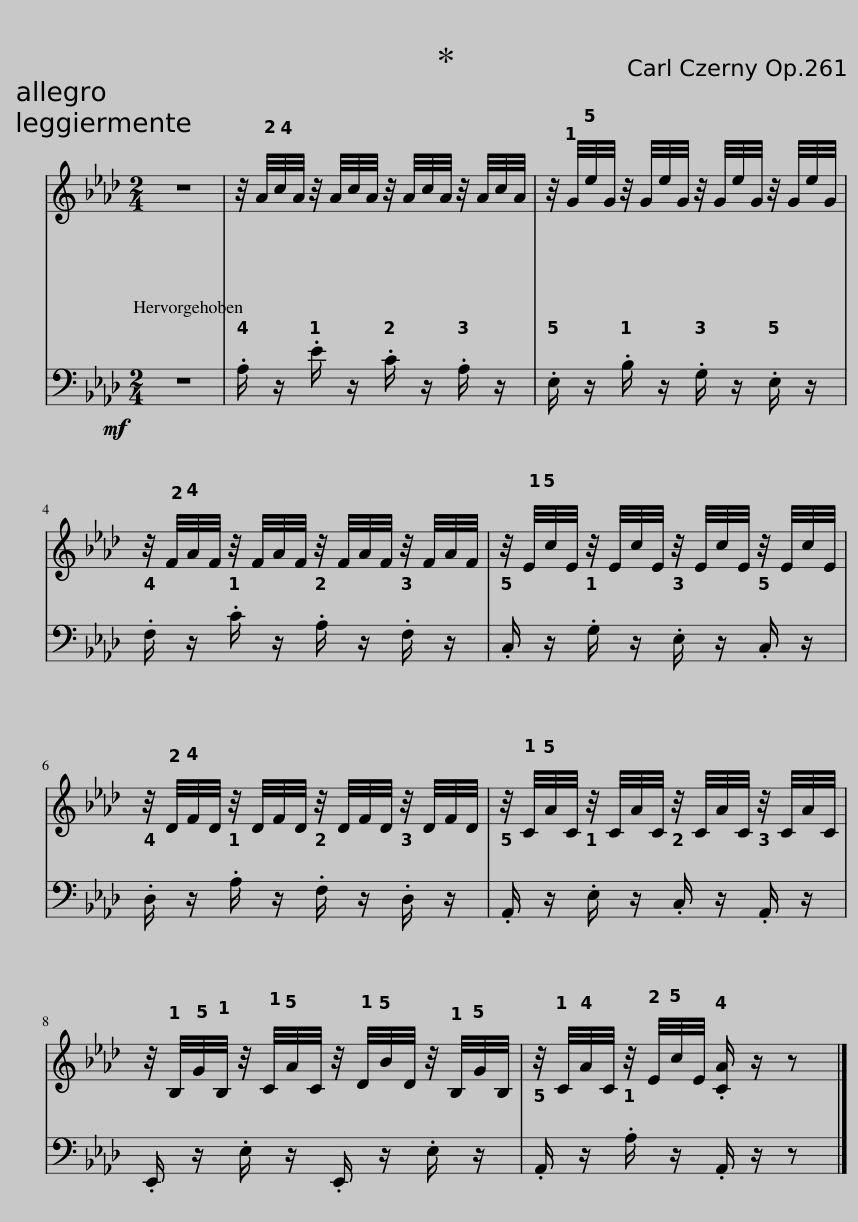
X:1
%%score 1 2
L:1/8
M:2/4
I:linebreak $
K:Ab
V:1 treble
V:2 bass
V:1
 z4 |[Q:1/4=55]!p! z/4 A/4c/4A/4 z/4 A/4c/4A/4 z/4 A/4c/4A/4 z/4 A/4c/4A/4 | z/4 G/4e/4G/4 z/4 G/4e/4G/4 z/4 G/4e/4G/4 z/4 G/4e/4G/4 |$ z/4 F/4A/4F/4 z/4 F/4A/4F/4 z/4 F/4A/4F/4 z/4 F/4A/4F/4 | z/4 E/4c/4E/4 z/4 E/4c/4E/4 z/4 E/4c/4E/4 z/4 E/4c/4E/4 |$ %5
 z/4 D/4F/4D/4 z/4 D/4F/4D/4 z/4 D/4F/4D/4 z/4 D/4F/4D/4 | z/4 C/4A/4C/4 z/4 C/4A/4C/4 z/4 C/4A/4C/4 z/4 C/4A/4C/4 |$ z/4 B,/4G/4B,/4 z/4 C/4A/4C/4 z/4 D/4B/4D/4 z/4 B,/4G/4B,/4 | z/4 C/4A/4C/4 z/4 E/4c/4E/4 .[CA]/ z/ z |] %9
V:2
 z4 |!mf! .A,/ z/ .E/ z/ .C/ z/ .A,/ z/ | .E,/ z/ .B,/ z/ .G,/ z/ .E,/ z/ |$ .F,/ z/ .C/ z/ .A,/ z/ .F,/ z/ | .C,/ z/ .G,/ z/ .E,/ z/ .C,/ z/ |$ %5
 .D,/ z/ .A,/ z/ .F,/ z/ .D,/ z/ | .A,,/ z/ .E,/ z/ .C,/ z/ .A,,/ z/ |$ .E,,/ z/ .E,/ z/ .E,,/ z/ .E,/ z/ | .A,,/ z/ .A,/ z/ .A,,/ z/ z |] %9
